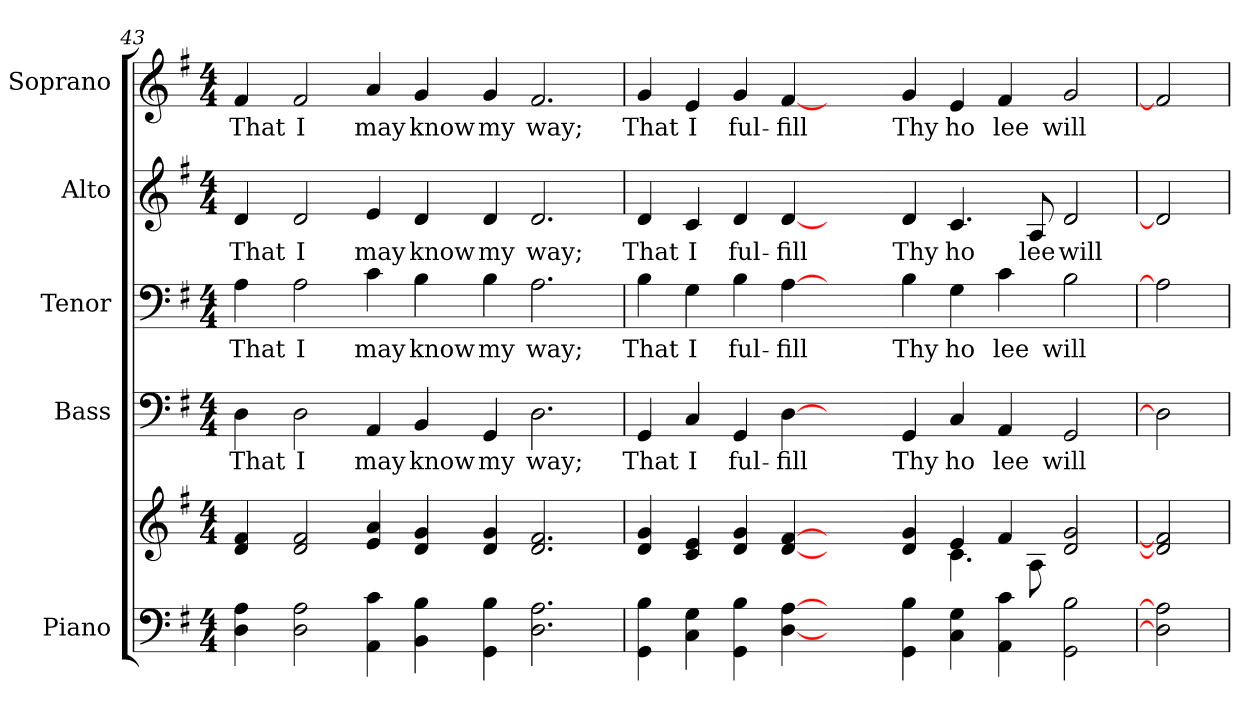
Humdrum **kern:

**kern	**kern	**kern	**text	**kern	**text	**kern	**text	**kern	**text
*part5	*part5	*part4	*part4	*part3	*part3	*part2	*part2	*part1	*part1
*staff6	*staff5	*staff4	*staff4	*staff3	*staff3	*staff2	*staff2	*staff1	*staff1
*I"Piano	*	*I"Bass	*	*I"Tenor	*	*I"Alto	*	*I"Soprano	*
*I'Pno.	*	*I'B.	*	*I'T.	*	*I'A.	*	*I'S.	*
!!LO:PB:g=z
*clefF4	*clefG2	*clefF4	*	*clefF4	*	*clefG2	*	*clefG2	*
*k[f#]	*k[f#]	*k[f#]	*	*k[f#]	*	*k[f#]	*	*k[f#]	*
*G:	*G:	*G:	*	*G:	*	*G:	*	*G:	*
*M4/4	*M4/4	*M4/4	*	*M4/4	*	*M4/4	*	*M4/4	*
=43	=43	=43	=43	=43	=43	=43	=43	=43	=43
!	!	!	!LO:LY:b:color=#000000	!	!	!	!	!	!
!	!	!	!	!	!LO:LY:b:color=#000000	!	!	!	!
!	!	!	!	!	!	!	!LO:LY:b:color=#000000	!	!
!	!	!	!	!	!	!	!	!	!LO:LY:b:color=#000000
4Di\ 4Ai	4di/ 4f#i	4Di\	That	4Ai\	That	4di/	That	4f#i/	That
!	!	!	!LO:LY:b:color=#000000	!	!	!	!	!	!
!	!	!	!	!	!LO:LY:b:color=#000000	!	!	!	!
!	!	!	!	!	!	!	!LO:LY:b:color=#000000	!	!
!	!	!	!	!	!	!	!	!	!LO:LY:b:color=#000000
2Di\ 2Ai	2di/ 2f#i	2Di\	I	2Ai\	I	2di/	I	2f#i/	I
!	!	!	!LO:LY:b:color=#000000	!	!	!	!	!	!
!	!	!	!	!	!LO:LY:b:color=#000000	!	!	!	!
!	!	!	!	!	!	!	!LO:LY:b:color=#000000	!	!
!	!	!	!	!	!	!	!	!	!LO:LY:b:color=#000000
4AAi\ 4ci	4ei/ 4ai	4AAi/	may	4ci\	may	4ei/	may	4ai/	may
!	!	!	!LO:LY:b:color=#000000	!	!	!	!	!	!
!	!	!	!	!	!LO:LY:b:color=#000000	!	!	!	!
!	!	!	!	!	!	!	!LO:LY:b:color=#000000	!	!
!	!	!	!	!	!	!	!	!	!LO:LY:b:color=#000000
4BBi\ 4Bi	4di/ 4gi	4BBi/	know	4Bi\	know	4di/	know	4gi/	know
!	!	!	!LO:LY:b:color=#000000	!	!	!	!	!	!
!	!	!	!	!	!LO:LY:b:color=#000000	!	!	!	!
!	!	!	!	!	!	!	!LO:LY:b:color=#000000	!	!
!	!	!	!	!	!	!	!	!	!LO:LY:b:color=#000000
4GGi\ 4Bi	4di/ 4gi	4GGi/	my	4Bi\	my	4di/	my	4gi/	my
!	!	!	!LO:LY:b:color=#000000	!	!	!	!	!	!
!	!	!	!	!	!LO:LY:b:color=#000000	!	!	!	!
!	!	!	!	!	!	!	!LO:LY:b:color=#000000	!	!
!	!	!	!	!	!	!	!	!	!LO:LY:b:color=#000000
2.Di\ 2.Ai	2.di/ 2.f#i	2.Di\	way;	2.Ai\	way;	2.di/	way;	2.f#i/	way;
!!LO:PB:g=z
=44	=44	=44	=44	=44	=44	=44	=44	=44	=44
*	*^	*	*	*	*	*	*	*	*
!	!	!	!	!LO:LY:b:color=#000000	!	!	!	!	!	!
!	!	!	!	!	!	!LO:LY:b:color=#000000	!	!	!	!
!	!	!	!	!	!	!	!	!LO:LY:b:color=#000000	!	!
!	!	!	!	!	!	!	!	!	!	!LO:LY:b:color=#000000
4GGi\ 4Bi	4di/ 4gi	1ryy	4GGi/	That	4Bi\	That	4di/	That	4gi/	That
!	!	!	!	!LO:LY:b:color=#000000	!	!	!	!	!	!
!	!	!	!	!	!	!LO:LY:b:color=#000000	!	!	!	!
!	!	!	!	!	!	!	!	!LO:LY:b:color=#000000	!	!
!	!	!	!	!	!	!	!	!	!	!LO:LY:b:color=#000000
4Ci\ 4Gi	4ci/ 4ei	.	4Ci/	I	4Gi\	I	4ci/	I	4ei/	I
!	!	!	!	!LO:LY:b:color=#000000	!	!	!	!	!	!
!	!	!	!	!	!	!LO:LY:b:color=#000000	!	!	!	!
!	!	!	!	!	!	!	!	!LO:LY:b:color=#000000	!	!
!	!	!	!	!	!	!	!	!	!	!LO:LY:b:color=#000000
4GGi\ 4Bi	4di/ 4gi	.	4GGi/	ful-	4Bi\	ful-	4di/	ful-	4gi/	ful-
!	!	!	!	!LO:LY:b:color=#000000	!	!	!	!	!	!
!	!	!	!	!	!	!LO:LY:b:color=#000000	!	!	!	!
!	!	!	!	!	!	!	!	!LO:LY:b:color=#000000	!	!
!	!	!	!	!	!	!	!	!	!	!LO:LY:b:color=#000000
[4Di\ [4Ai	[4di/ [4f#i	.	[4Di\	-fill	[4Ai\	-fill	[4di/	-fill	[4f#i/	-fill
2ryy	2ryy	2ryy	2ryy	.	2ryy	.	2ryy	.	2ryy	.
!	!	!	!	!LO:LY:b:color=#000000	!	!	!	!	!	!
!	!	!	!	!	!	!LO:LY:b:color=#000000	!	!	!	!
!	!	!	!	!	!	!	!	!LO:LY:b:color=#000000	!	!
!	!	!	!	!	!	!	!	!	!	!LO:LY:b:color=#000000
4GGi\ 4Bi	4di/ 4gi	4ryy	4GGi/	Thy	4Bi\	Thy	4di/	Thy	4gi/	Thy
!	!	!	!	!LO:LY:b:color=#000000	!	!	!	!	!	!
!	!	!	!	!	!	!LO:LY:b:color=#000000	!	!	!	!
!	!	!	!	!	!	!	!	!LO:LY:b:color=#000000	!	!
!	!	!	!	!	!	!	!	!	!	!LO:LY:b:color=#000000
4Ci\ 4Gi	4ei/	4.ci\	4Ci/	ho	4Gi\	ho	4.ci/	ho	4ei/	ho
!	!	!	!	!LO:LY:b:color=#000000	!	!	!	!	!	!
!	!	!	!	!	!	!LO:LY:b:color=#000000	!	!	!	!
!	!	!	!	!	!	!	!	!	!	!LO:LY:b:color=#000000
4AAi\ 4ci	4f#i/	.	4AAi/	lee	4ci\	lee	.	.	4f#i/	lee
!	!	!	!	!	!	!	!	!LO:LY:b:color=#000000	!	!
.	.	8Ai\	.	.	.	.	8Ai/	lee	.	.
!	!	!	!	!LO:LY:b:color=#000000	!	!	!	!	!	!
!	!	!	!	!	!	!LO:LY:b:color=#000000	!	!	!	!
!	!	!	!	!	!	!	!	!LO:LY:b:color=#000000	!	!
!	!	!	!	!	!	!	!	!	!	!LO:LY:b:color=#000000
2GGi\ 2Bi	2di/ 2gi	2ryy	2GGi/	will	2Bi\	will	2di/	will	2gi/	will
*	*v	*v	*	*	*	*	*	*	*	*
=45	=45	=45	=45	=45	=45	=45	=45	=45	=45
2Di\] 2Ai]	2di/] 2f#i]	2Di\]	.	2Ai\]	.	2di/]	.	2f#i/]	.
=	=	=	=	=	=	=	=	=	=
*-	*-	*-	*-	*-	*-	*-	*-	*-	*-
